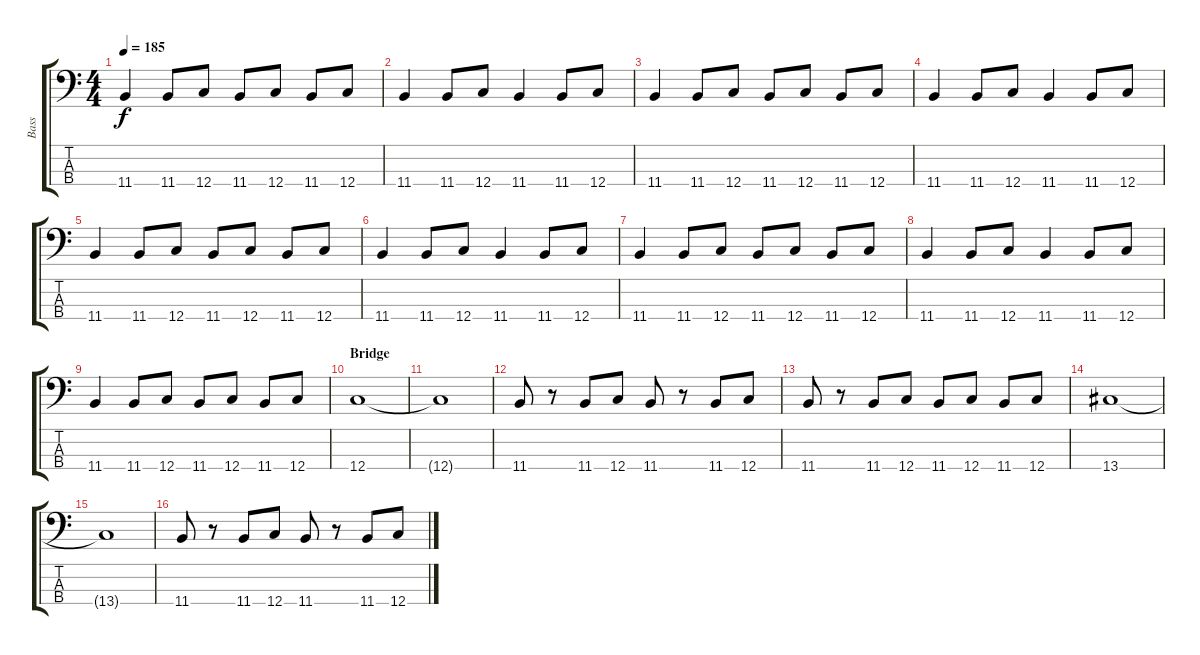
\track ("Bass" "Bass") {instrument electricbasspick}
\staff {score tabs}
\tuning (F2 C2 G1 C1) {hide}
\ts (4 4)
\tempo 185
\clef f4
\ks c
11.4.4{dy f} 11.4.8 12.4.8 11.4.8 12.4.8 11.4.8 12.4.8 |
11.4.4 11.4.8 12.4.8 11.4.4 11.4.8 12.4.8 |
11.4.4 11.4.8 12.4.8 11.4.8 12.4.8 11.4.8 12.4.8 |
11.4.4 11.4.8 12.4.8 11.4.4 11.4.8 12.4.8 |
11.4.4 11.4.8 12.4.8 11.4.8 12.4.8 11.4.8 12.4.8 |
11.4.4 11.4.8 12.4.8 11.4.4 11.4.8 12.4.8 |
11.4.4 11.4.8 12.4.8 11.4.8 12.4.8 11.4.8 12.4.8 |
11.4.4 11.4.8 12.4.8 11.4.4 11.4.8 12.4.8 |
11.4.4 11.4.8 12.4.8 11.4.8 12.4.8 11.4.8 12.4.8 |
\section ("" "Bridge")
12.4.1 |
12.4{t}.1 |
11.4.8 r.8 11.4.8 12.4.8 11.4.8 r.8 11.4.8 12.4.8 |
11.4.8 r.8 11.4.8 12.4.8 11.4.8 12.4.8 11.4.8 12.4.8 |
13.4.1 |
13.4{t}.1 |
11.4.8 r.8 11.4.8 12.4.8 11.4.8 r.8 11.4.8 12.4.8
